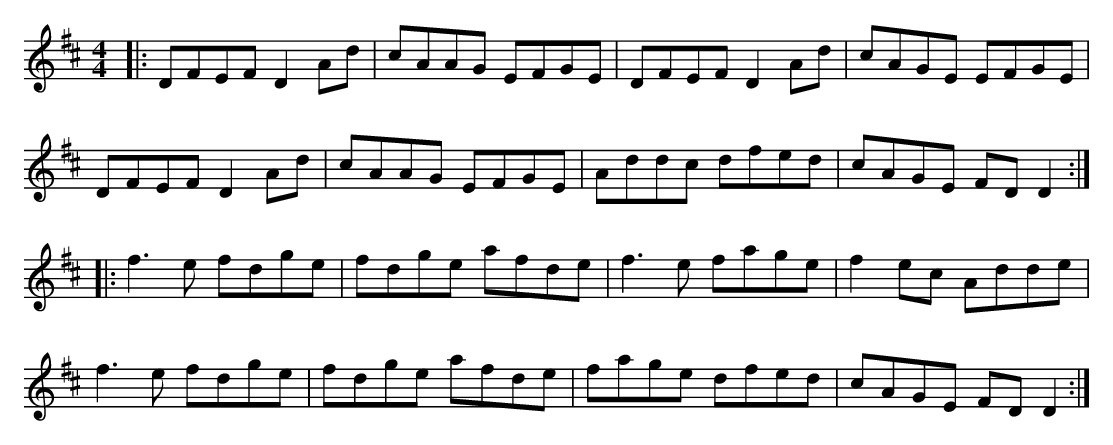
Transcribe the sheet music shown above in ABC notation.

X:1
M:4/4
K:D
|:DFEF D2 Ad|cAAG EFGE|DFEF D2 Ad|cAGE EFGE|
DFEF D2 Ad|cAAG EFGE|Addc dfed|cAGE FD D2:|
|:f3e fdge|fdge afde|f3e fage|f2 ec Adde|
f3e fdge|fdge afde|fage dfed|cAGE FD D2:|
